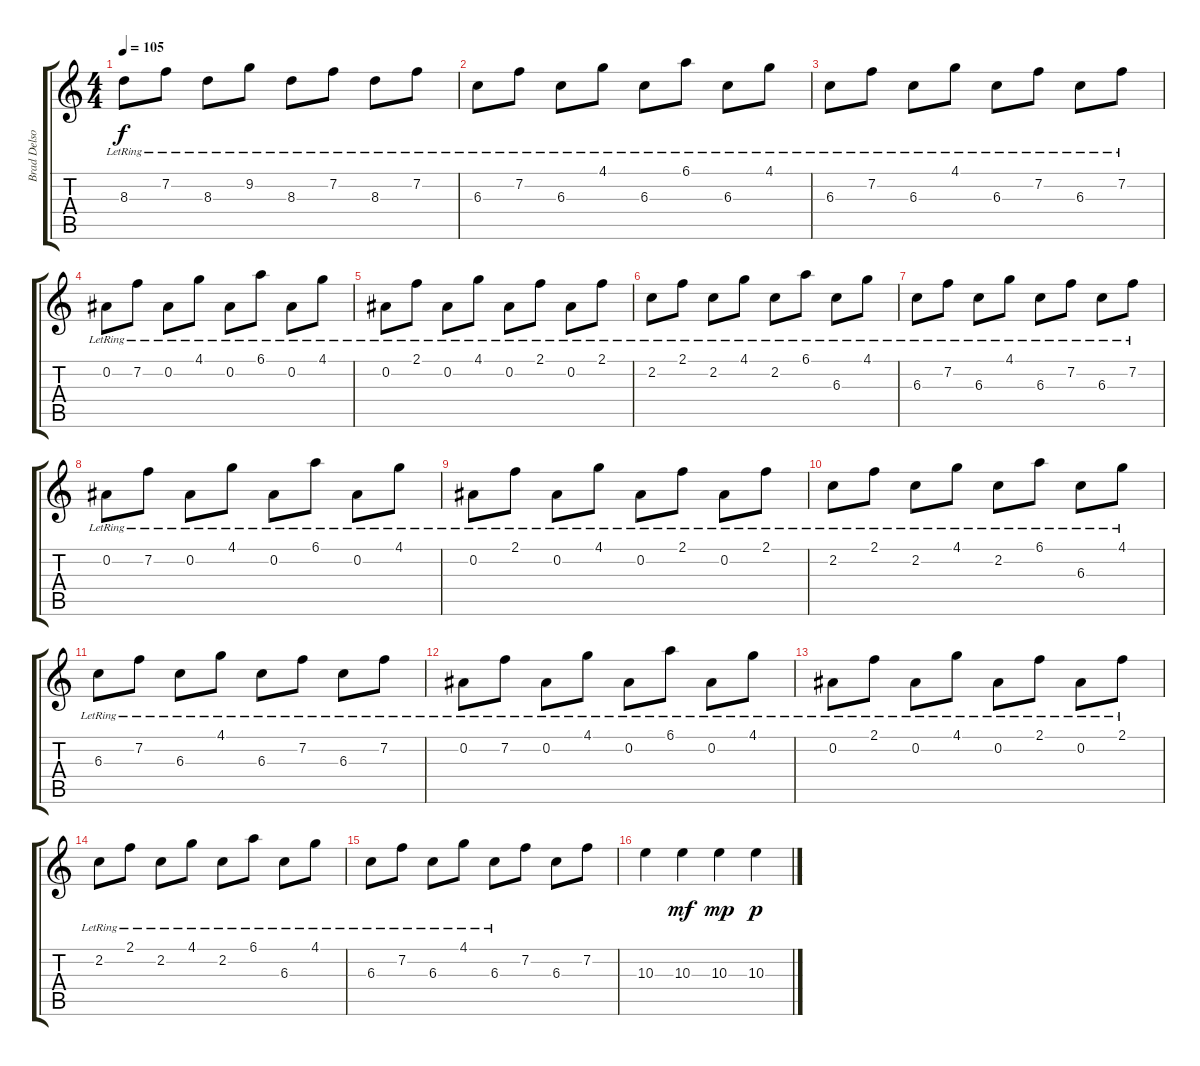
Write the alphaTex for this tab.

\track ("Brad Delson [Gtr.2]" "Brad Delso") {instrument distortionguitar}
\staff {score tabs}
\tuning (Eb4 Bb3 Gb3 Db3 Ab2 Db2) {hide}
\ts (4 4)
\tempo 105
\clef g2
\ks c
8.3{lr}.8{dy f} 7.2{lr}.8 8.3{lr}.8 9.2{lr}.8 8.3{lr}.8 7.2{lr}.8 8.3{lr}.8 7.2{lr}.8 |
6.3{lr}.8 7.2{lr}.8 6.3{lr}.8 4.1{lr}.8 6.3{lr}.8 6.1{lr}.8 6.3{lr}.8 4.1{lr}.8 |
6.3{lr}.8 7.2{lr}.8 6.3{lr}.8 4.1{lr}.8 6.3{lr}.8 7.2{lr}.8 6.3{lr}.8 7.2{lr}.8 |
0.2{lr}.8 7.2{lr}.8 0.2{lr}.8 4.1{lr}.8 0.2{lr}.8 6.1{lr}.8 0.2{lr}.8 4.1{lr}.8 |
0.2{lr}.8 2.1{lr}.8 0.2{lr}.8 4.1{lr}.8 0.2{lr}.8 2.1{lr}.8 0.2{lr}.8 2.1{lr}.8 |
2.2{lr}.8 2.1{lr}.8 2.2{lr}.8 4.1{lr}.8 2.2{lr}.8 6.1{lr}.8 6.3{lr}.8 4.1{lr}.8 |
6.3{lr}.8 7.2{lr}.8 6.3{lr}.8 4.1{lr}.8 6.3{lr}.8 7.2{lr}.8 6.3{lr}.8 7.2{lr}.8 |
0.2{lr}.8 7.2{lr}.8 0.2{lr}.8 4.1{lr}.8 0.2{lr}.8 6.1{lr}.8 0.2{lr}.8 4.1{lr}.8 |
0.2{lr}.8 2.1{lr}.8 0.2{lr}.8 4.1{lr}.8 0.2{lr}.8 2.1{lr}.8 0.2{lr}.8 2.1{lr}.8 |
2.2{lr}.8 2.1{lr}.8 2.2{lr}.8 4.1{lr}.8 2.2{lr}.8 6.1{lr}.8 6.3{lr}.8 4.1{lr}.8 |
6.3{lr}.8 7.2{lr}.8 6.3{lr}.8 4.1{lr}.8 6.3{lr}.8 7.2{lr}.8 6.3{lr}.8 7.2{lr}.8 |
0.2{lr}.8 7.2{lr}.8 0.2{lr}.8 4.1{lr}.8 0.2{lr}.8 6.1{lr}.8 0.2{lr}.8 4.1{lr}.8 |
0.2{lr}.8 2.1{lr}.8 0.2{lr}.8 4.1{lr}.8 0.2{lr}.8 2.1{lr}.8 0.2{lr}.8 2.1{lr}.8 |
2.2{lr}.8 2.1{lr}.8 2.2{lr}.8 4.1{lr}.8 2.2{lr}.8 6.1{lr}.8 6.3{lr}.8 4.1{lr}.8 |
6.3{lr}.8 7.2{lr}.8 6.3{lr}.8 4.1{lr}.8 6.3{lr}.8 7.2.8 6.3.8 7.2.8 |
10.3.4{volume 10 balance 12 instrument electricguitarjazz} 10.3.4{dy mf} 10.3.4{dy mp} 10.3.4{dy p}
